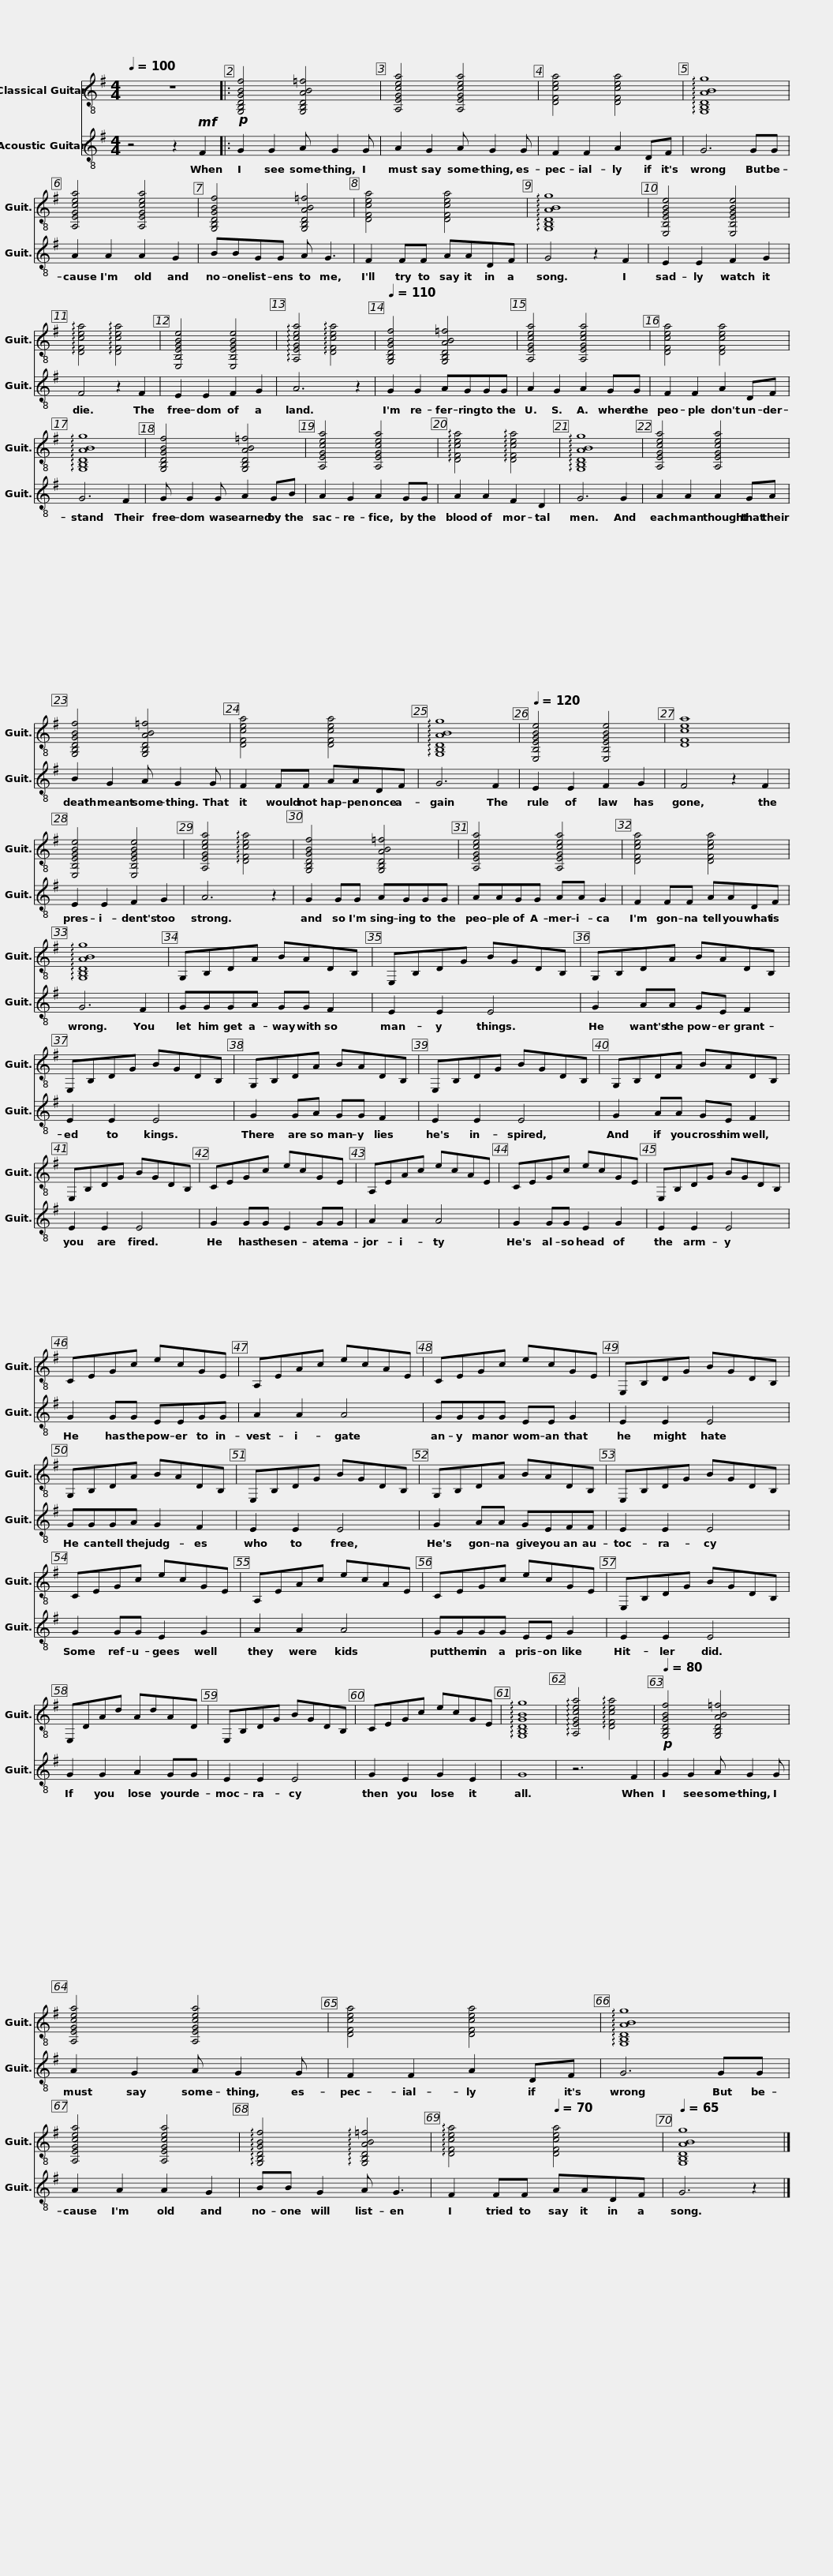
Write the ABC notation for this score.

X:1
%%score 1 2
L:1/8
Q:1/4=100
M:4/4
I:linebreak $
K:G
V:1 treble-8
V:2 treble-8
V:1
 z8 |:!p! [G,B,DGBf]4 [G,B,DAB=f]4 | [A,EGcea]4 [A,EGcea]4 | [DFcea]4 [DFcea]4 |$ !arpeggio![G,B,DABg]8 | %5
 [A,EGcea]4 [A,EGcea]4 | [G,B,DGBf]4 [G,B,DAB=f]4 | [DFcea]4 [DFcea]4 | !arpeggio![G,B,DABg]8 |$ [E,B,EGBe]4 [E,B,EGBe]4 | %10
 !arpeggio![DFcea]4 !arpeggio![DFcea]4 | [E,B,EGBe]4 [E,B,EGBe]4 | !arpeggio![A,EGcea]4 !arpeggio![DFcea]4 |[Q:1/4=110] [G,B,DGBf]4 [G,B,DAB=f]4 | [A,EGcea]4 [A,EGcea]4 |$ %15
 [DFcea]4 [DFcea]4 | !arpeggio![G,B,DABg]8 | [G,B,DGBf]4 [G,B,DAB=f]4 |$ [A,EGcea]4 [A,EGcea]4 | !arpeggio![DFcea]4 !arpeggio![DFcea]4 | %20
 !arpeggio![G,B,DABg]8 | [A,EGcea]4 [A,EGcea]4 |$ [G,B,DGBf]4 [G,B,DAB=f]4 | [DFcea]4 [DFcea]4 | !arpeggio![G,B,DABg]8 | %25
[Q:1/4=120] [E,B,EGBe]4 [E,B,EGBe]4 |$ [DFcea]8 | [E,B,EGBe]4 [E,B,EGBe]4 | [A,EGcea]4 !arpeggio![DFcea]4 | [G,B,DGBf]4 [G,B,DAB=f]4 | %30
 [A,EGcea]4 [A,EGcea]4 |$ [DFcea]4 [DFcea]4 | !arpeggio![G,B,DABg]8 | G,B,DA BADB, | E,B,DG BGDB, |$ %35
 G,B,DA BADB, | E,B,DG BGDB, | G,B,DA BADB, | E,B,DG BGDB, |$ G,B,DA BADB, | %40
 E,B,DG BGDB, | CEGc ecGE | A,EAc ecAE |$ CEGc ecGE | E,B,DG BGDB, | %45
 CEGc ecGE | A,EAc ecAE |$ CEGc ecGE | E,B,DG BGDB, | G,B,DA BADB, | %50
 E,B,DG BGDB, |$ G,B,DA BADB, | E,B,DG BGDB, | CEGc ecGE | A,EAc ecAE |$ %55
 CEGc ecGE | E,B,DG BGDB, | E,DAd AdAD | E,B,DG BGDB, |$ CEGc ecGE | %60
 !arpeggio![G,B,DGBg]8 | !arpeggio![A,EGcea]4 !arpeggio![DFcea]4 |!p![Q:1/4=80] [G,B,DGBf]4 [G,B,DAB=f]4 | [A,EGcea]4 [A,EGcea]4 |$ [DFcea]4 [DFcea]4 | %65
 !arpeggio![G,B,DABg]8 | [A,EGcea]4 [A,EGcea]4 | !arpeggio![G,B,DGBf]4 !arpeggio![G,B,DAB=f]4 |[Q:1/4=80] !arpeggio![DFcea]4[Q:1/4=70] [DFcea]4 |$[Q:1/4=65] [G,B,DABg]8 |] %70
V:2
 z4 z2!mf! F2 |: G2 G2 A G2 G | A2 G2 A G2 G | F2 F2 A2 DF |$ G6 GG | %5
 A2 A2 A2 G2 | BBGG A G3 | F2 FF AADF | G4 z2 F2 |$ E2 E2 F2 G2 | %10
 F4 z2 F2 | E2 E2 F2 G2 | A6 z2 | G2 G2 AGGG | A2 G2 A2 GG |$ %15
 F2 F2 A2 DF | G6 F2 | G G2 G A2 GB |$ A2 G2 A2 GG | A2 A2 F2 D2 | %20
 G6 G2 | A2 A2 A2 GA |$ B2 G2 A G2 G | F2 FF AADF | G6 F2 | %25
 E2 E2 F2 G2 |$ F4 z2 F2 | E2 E2 F2 G2 | A6 z2 | G2 GG AGGG | %30
 AAGG AA G2 |$ F2 FF AADF | G6 F2 | GGGA GG F2 | E2 E2 E4 |$ %35
 G2 AA GE F2 | E2 E2 E4 | G2 GA GG F2 | E2 E2 E4 |$ G2 AA GE F2 | %40
 E2 E2 E4 | G2 GG E2 GG | A2 A2 A4 |$ G2 GG E2 G2 | E2 E2 E4 | %45
 G2 GG EEGG | A2 A2 A4 |$ GGGG EE G2 | E2 E2 E4 | GGGA G2 F2 | %50
 E2 E2 E4 |$ G2 AA GEFF | E2 E2 E4 | G2 GG E2 G2 | A2 A2 A4 |$ %55
 GGGG EE G2 | E2 E2 E4 | G2 G2 A2 GG | E2 E2 E4 |$ G2 E2 G2 E2 | %60
 G8 | z6 F2 | G2 G2 A G2 G | A2 G2 A G2 G |$ F2 F2 A2 DF | %65
 G6 GG | A2 A2 A2 G2 | BB G2 A G3 | F2 FF AADF |$ G6 z2 |] %70
